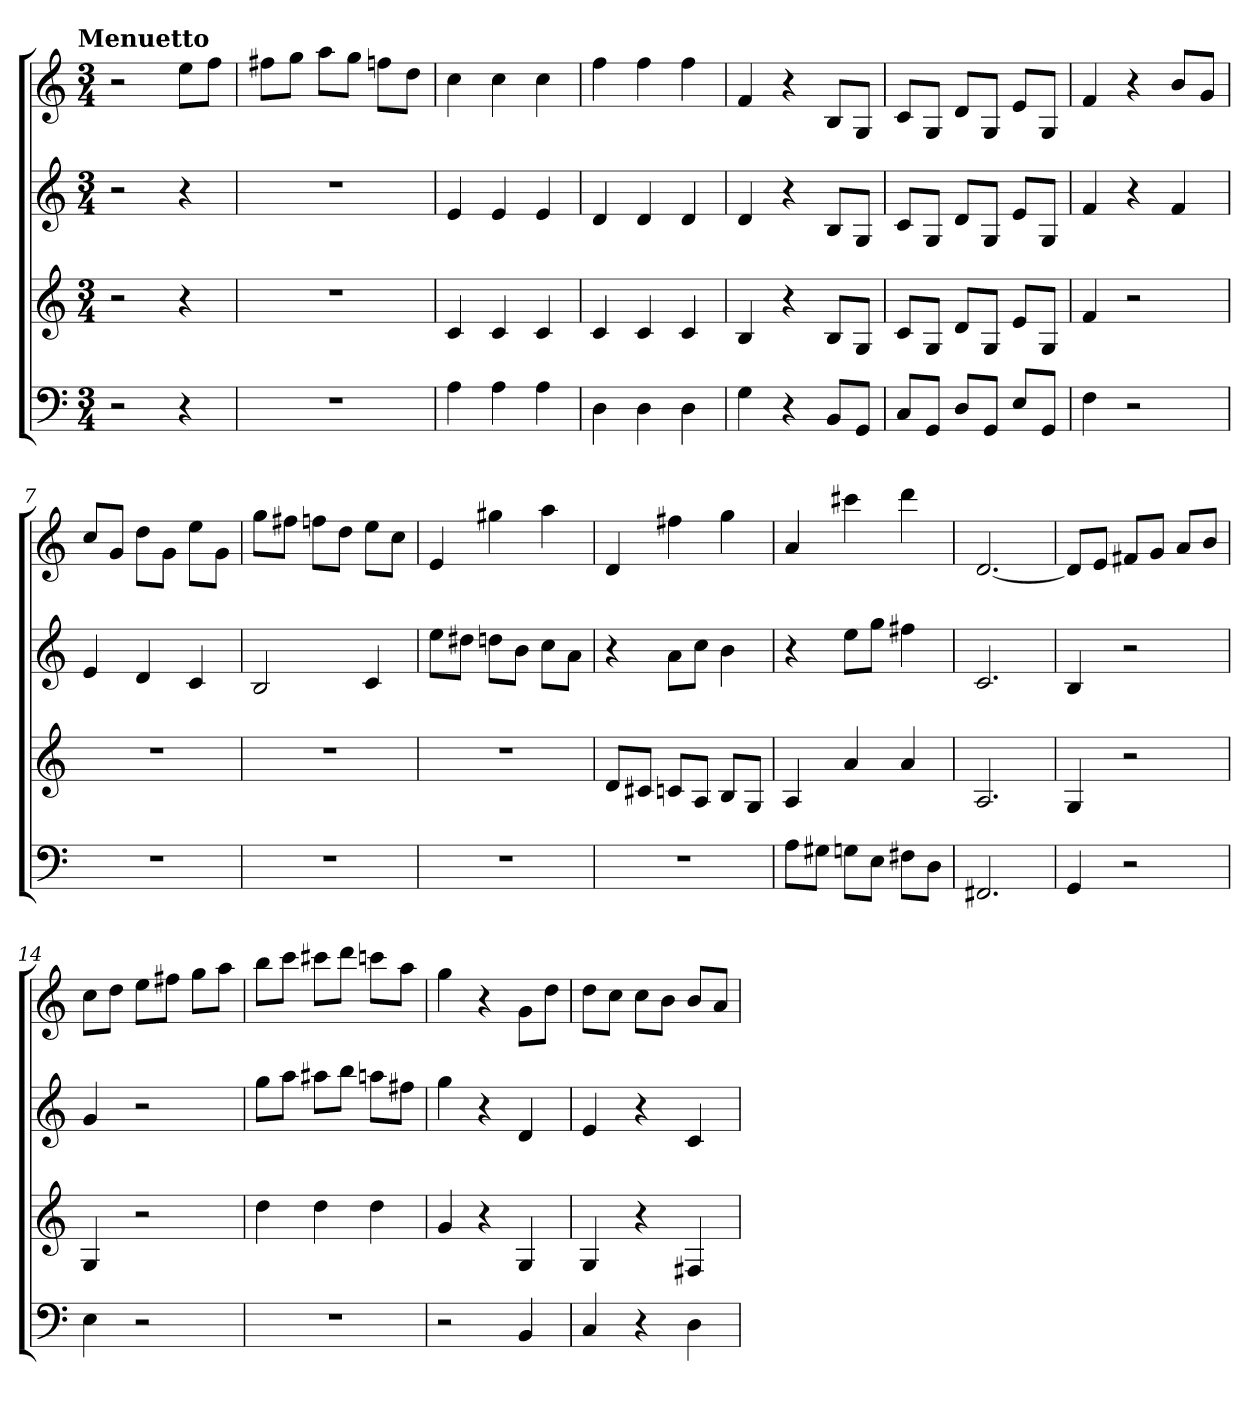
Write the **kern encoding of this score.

**kern	**kern	**kern	**kern
*part4	*part3	*part2	*part1
*staff4	*staff3	*staff2	*staff1
*k[]	*k[]	*k[]	*k[]
*C:	*C:	*C:	*C:
!!LO:TX:omd:t=Menuetto
*M3/4	*M3/4	*M3/4	*M3/4
=	=	=	=
2r	2r	2r	2r
4r	4r	4r	8eeL
.	.	.	8ffJ
=1	=1	=1	=1
2.r	2.r	2.r	8ff#XL
.	.	.	8ggJ
.	.	.	8aaL
.	.	.	8ggJ
.	.	.	8ffnL
.	.	.	8ddJ
=2	=2	=2	=2
4A	4c	4e	4cc
4A	4c	4e	4cc
4A	4c	4e	4cc
=3	=3	=3	=3
4D	4c	4d	4ff
4D	4c	4d	4ff
4D	4c	4d	4ff
=4	=4	=4	=4
4G	4B	4d	4f
4r	4r	4r	4r
8BBL	8BL	8BL	8BL
8GGJ	8GJ	8GJ	8GJ
=5	=5	=5	=5
8CL	8cL	8cL	8cL
8GGJ	8GJ	8GJ	8GJ
8DL	8dL	8dL	8dL
8GGJ	8GJ	8GJ	8GJ
8EL	8eL	8eL	8eL
8GGJ	8GJ	8GJ	8GJ
=6	=6	=6	=6
4F	4f	4f	4f
2r	2r	4r	4r
.	.	4f	8bL
.	.	.	8gJ
=7	=7	=7	=7
2.r	2.r	4e	8ccL
.	.	.	8gJ
.	.	4d	8ddL
.	.	.	8gJ
.	.	4c	8eeL
.	.	.	8gJ
=8	=8	=8	=8
2.r	2.r	2B	8ggL
.	.	.	8ff#XJ
.	.	.	8ffnL
.	.	.	8ddJ
.	.	4c	8eeL
.	.	.	8ccJ
=9	=9	=9	=9
2.r	2.r	8eeL	4e
.	.	8dd#XJ	.
.	.	8ddnL	4gg#X
.	.	8bJ	.
.	.	8ccL	4aa
.	.	8aJ	.
=10	=10	=10	=10
2.r	8dL	4r	4d
.	8c#XJ	.	.
.	8cnL	8aL	4ff#X
.	8AJ	8ccJ	.
.	8BL	4b	4gg
.	8GJ	.	.
=11	=11	=11	=11
8AL	4A	4r	4a
8G#XJ	.	.	.
8GnL	4a	8eeL	4ccc#X
8EJ	.	8ggJ	.
8F#XL	4a	4ff#X	4ddd
8DJ	.	.	.
=12	=12	=12	=12
2.FF#X	2.A	2.c	[2.d
=13	=13	=13	=13
4GG	4G	4B	8dL]
.	.	.	8eJ
2r	2r	2r	8f#XL
.	.	.	8gJ
.	.	.	8aL
.	.	.	8bJ
=14	=14	=14	=14
4E	4G	4g	8ccL
.	.	.	8ddJ
2r	2r	2r	8eeL
.	.	.	8ff#XJ
.	.	.	8ggL
.	.	.	8aaJ
=15	=15	=15	=15
2.r	4dd	8ggL	8bbL
.	.	8aaJ	8cccJ
.	4dd	8aa#XL	8ccc#XL
.	.	8bbJ	8dddJ
.	4dd	8aanL	8cccnL
.	.	8ff#XJ	8aaJ
=16	=16	=16	=16
2r	4g	4gg	4gg
.	4r	4r	4r
4BB	4G	4d	8gL
.	.	.	8ddJ
=17	=17	=17	=17
4C	4G	4e	8ddL
.	.	.	8ccJ
4r	4r	4r	8ccL
.	.	.	8bJ
4D	4F#X	4c	8bL
.	.	.	8aJ
=	=	=	=
*-	*-	*-	*-
